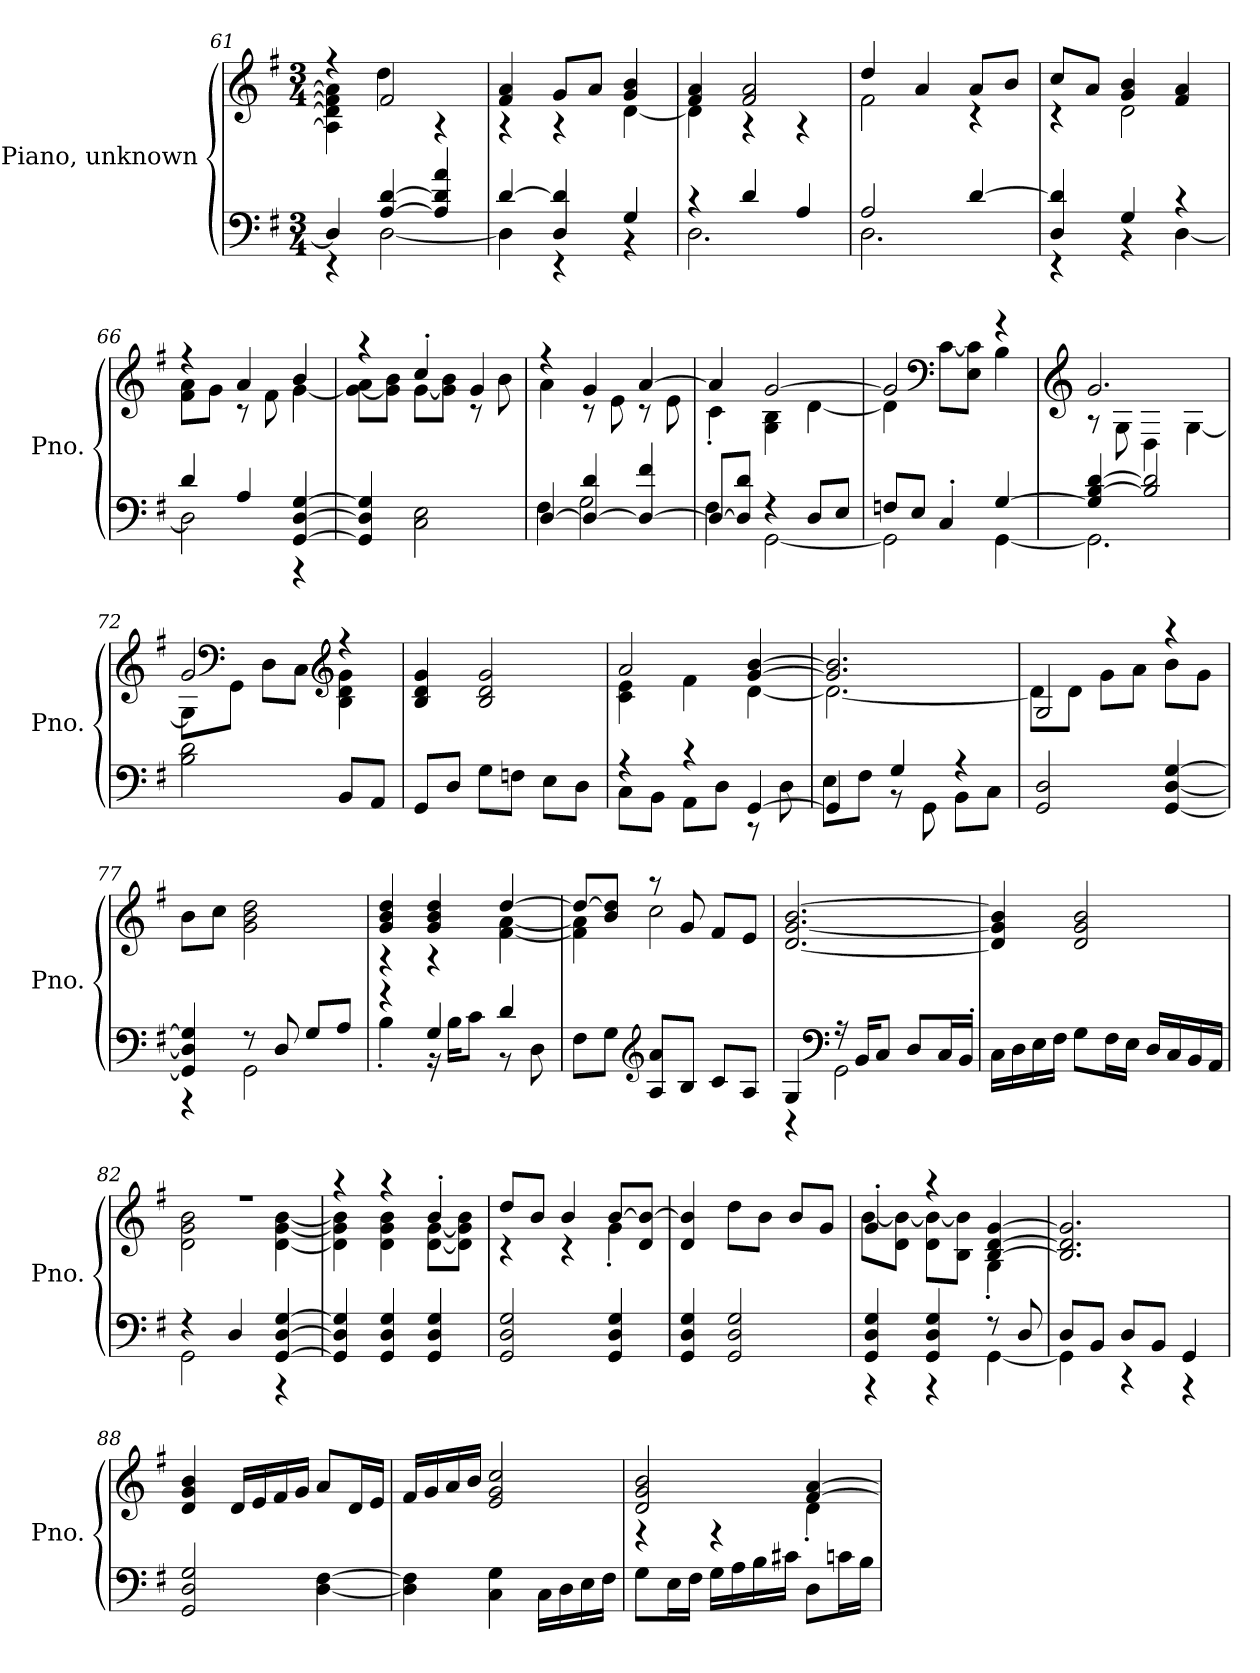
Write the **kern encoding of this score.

**kern	**kern
*part1	*part1
*staff2	*staff1
*I"Piano, unknown	*
*I'Pno.	*
*clefF4	*clefG2
*k[f#]	*k[f#]
*M3/4	*M3/4
=61	=61
*^	*^
4D/]	4r	4r	4A\] 4d\] 4f#\] 4a\]
[4A/ [4d/	[2D\	2f#/	4dd\
4A/] 4d/] 4a/	.	.	4r
=62	=62	=62	=62
[4d/	4D\]	4f#/ 4a/	4r
4D/ 4d/]	4r	8g/L	4r
.	.	8a/J	.
4G/	4r	4g/ 4b/	[4d\
=63	=63	=63	=63
4r	2.D\	4f#/ 4a/	4d\]
4d/	.	2f#/ 2a/	4r
4A/	.	.	4r
=64	=64	=64	=64
2A/	2.D\	4dd/	2f#\
.	.	4a/	.
[4d/	.	8a/L	4r
.	.	8b/J	.
=65	=65	=65	=65
4D/ 4d/]	4r	8cc/L	4r
.	.	8a/J	.
4G/	4r	4g/ 4b/	2d\
4r	[4D\	4f#/ 4a/	.
=66	=66	=66	=66
4d/	2D\]	4r	8f#\ 8a\L
.	.	.	8g\J
4A/	.	4a/	8r
.	.	.	8f#\
[4GG/ [4D/ [4G/	4r	4b/	[4g\
*v	*v	*	*
!!LO:LB:g=z	!!
=67	=67	=67
4GG/] 4D/] 4G/]	4r	8g\_ 8a\L
.	.	8g\] 8b\J
2C\ 2E\	4cc'/	[8g\L
.	.	8g\] 8b\J
.	4g/	8r
.	.	8b\
=68	=68	=68
*^	*	*
[4D/	4F#\	4r	4a\
4D/_ 4d/	2G\	4g/	8r
.	.	.	8e\
4D/_ 4f#/	.	[4a/	8r
.	.	.	8e\
=69	=69	=69	=69
8D/L_	4F#\	4a/]	4c'\
8D/] 8d/J	.	.	.
4r	[2GG\	[2g/	4G\ 4B\
8D/L	.	.	[4d\
8E/J	.	.	.
=70	=70	=70	=70
8Fn/L	2GG\]	2g/]	4d\]
8E/J	.	.	.
*	*	*clefF4	*
4C'/	.	.	[8c\L
.	.	.	8E\ 8c\]J
[4G/	[4GG\	4r	4B\
=71	=71	=71	=71
*	*	*clefG2	*
4G/] [4B/ [4d/	2.GG\]	2.g/	8r
.	.	.	8G\
2B/] 2d/]	.	.	4D\
.	.	.	[4G\
*v	*v	*	*
!!LO:LB:g=z	!!
=72	=72	=72
2B\ 2d\	2g/	8G\L]
*	*clefF4	*
.	.	8GG\J
.	.	8D\L
.	.	8C\J
*	*clefG2	*
8BB/L	4r	4B\ 4d\ 4g\
8AA/J	.	.
*	*v	*v
=73	=73
8GG/L	4B/ 4d/ 4g/
8D/J	.
8G\L	2B/ 2d/ 2g/
8Fn\J	.
8E\L	.
8D\J	.
=74	=74
*^	*^
4r	8C\L	2a/	4c\ 4e\
.	8BB\J	.	.
4r	8AA\L	.	4f#\
.	8D\J	.	.
[4GG/	8r	[4g/ [4b/	[4d\
.	8D\	.	.
=75	=75	=75	=75
4GG/]	8E\L	2.g/] 2.b/]	2.d\_
.	8F#\J	.	.
4G/	8r	.	.
.	8GG\	.	.
4r	8BB\L	.	.
.	8C\J	.	.
*v	*v	*	*
=76	=76	=76
2GG/ 2D/	2G/	8d\L]
.	.	8d\J
.	.	8g\L
.	.	8a\J
[4GG/ [4D/ [4G/	4r	8b\L
.	.	8g\J
*	*v	*v
!!LO:LB:g=z
=77	=77
*^	*
4GG/] 4D/] 4G/]	4r	8b\L
.	.	8cc\J
8r	2GG\	2g\ 2b\ 2dd\
8D/	.	.
8G/L	.	.
8A/J	.	.
=78	=78	=78
*	*	*^
4r	4B'\	4g/ 4b/ 4dd/	4r
4G/	16r	4g/ 4b/ 4dd/	4r
.	16B\KL	.	.
.	8c\J	.	.
4d/	8r	[4dd/	[4f#\ [4a\
.	8D\	.	.
*v	*v	*	*
=79	=79	=79
8F#\L	8dd/L_	4f#\] 4a\]
8G\J	8b/ 8dd/]J	.
*clefG2	*	*
8A/ 8a/L	8r	2cc\
8B/J	8g/	.
8c/L	8f#/L	.
8A/J	8e/J	.
*	*v	*v
=80	=80
*^	*
4G/	4r	[2.d/ [2.g/ [2.b/
*clefF4	*	*
16r	2GG\	.
16BB/KL	.	.
8C/J	.	.
8D/L	.	.
16C/L	.	.
16BB'/JJ	.	.
*v	*v	*
=81	=81
16C\LL	4d/] 4g/] 4b/]
16D\	.
16E\	.
16F#\JJ	.
8G\L	2d/ 2g/ 2b/
16F#\L	.
16E\JJ	.
16D/LL	.
16C/	.
16BB/	.
16AA/JJ	.
!!LO:PB:g=z
=82	=82
*^	*^
4r	2GG\	2.r	2d\ 2g\ 2b\
4D/	.	.	.
[4GG/ [4D/ [4G/	4r	.	[4d\ [4g\ [4b\
*v	*v	*	*
=83	=83	=83
4GG/] 4D/] 4G/]	4r	4d\] 4g\] 4b\]
4GG/ 4D/ 4G/	4r	4d\ 4g\ 4b\
4GG/ 4D/ 4G/	4b'/	[8d\ [8g\L
.	.	8d\] 8g\] 8b\J
=84	=84	=84
2GG/ 2D/ 2G/	8dd/L	4r
.	8b/J	.
.	4b/	4r
4GG/ 4D/ 4G/	[8b/L	4g'\
.	8d/ 8b/_J	.
*	*v	*v
=85	=85
4GG/ 4D/ 4G/	4d/ 4b/]
2GG/ 2D/ 2G/	8dd\L
.	8b\J
.	8b/L
.	8g/J
=86	=86
*^	*^
4GG/ 4D/ 4G/	4r	4g'/	[8b\L
.	.	.	8d\ 8b\_J
4GG/ 4D/ 4G/	4r	4r	8d\ 8b\_L
.	.	.	8B\ 8b\]J
8r	[4GG\	[4B/ [4d/ [4g/	4G'\
8D/	.	.	.
*	*	*v	*v
=87	=87	=87
8D/L	4GG\]	2.B/] 2.d/] 2.g/]
8BB/J	.	.
8D/L	4r	.
8BB/J	.	.
4GG/	4r	.
*v	*v	*
!!LO:LB:g=z
=88	=88
2GG/ 2D/ 2G/	4d/ 4g/ 4b/
.	16d/LL
.	16e/
.	16f#/
.	16g/JJ
[4D\ [4F#\	8a/L
.	16d/L
.	16e/JJ
=89	=89
4D\] 4F#\]	16f#/LL
.	16g/
.	16a/
.	16b/JJ
4C\ 4G\	2e/ 2g/ 2cc/
16C\LL	.
16D\	.
16E\	.
16F#\JJ	.
=90	=90
*	*^
8G\L	2d/ 2g/ 2b/	4r
16E\L	.	.
16F#\JJ	.	.
16G\LL	.	4r
16A\	.	.
16B\	.	.
16c#X\JJ	.	.
8D\L	[4f#/ [4a/	4d'\
16cn\L	.	.
16B\JJ	.	.
*	*v	*v
=	=
*-	*-
